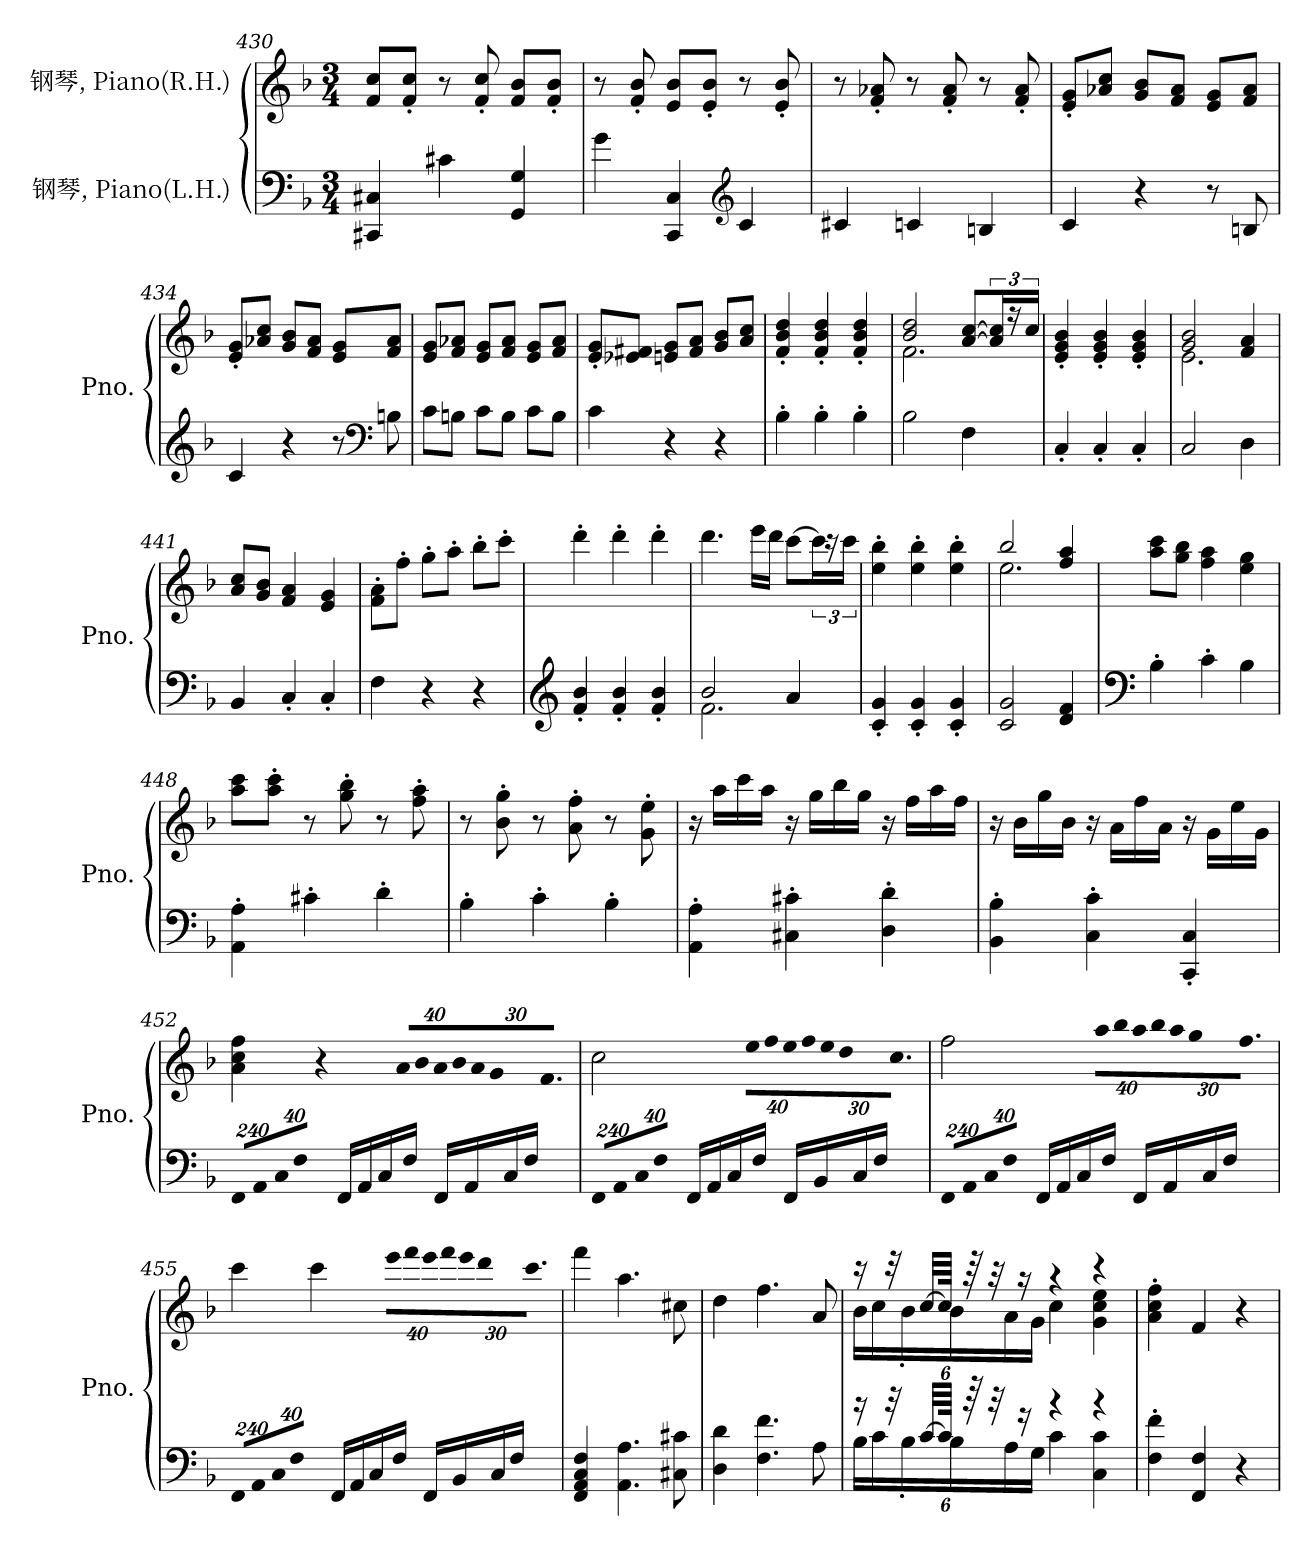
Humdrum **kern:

**kern	**kern
*part2	*part1
*staff2	*staff1
*I"钢琴, Piano(L.H.)	*I"钢琴, Piano(R.H.)
*I'Pno.	*I'Pno.
*clefF4	*clefG2
*k[b-]	*k[b-]
*M3/4	*M3/4
*MM118	*MM118
=430	=430
4CC#X/ 4C#X/	8f/ 8cc/L
*	*MM126
.	8f/' 8cc/'J
*	*MM122
4c#X\	8r
*	*MM126
.	8f/' 8cc/'
*	*MM118
4GG/ 4G/	8f/ 8b-/L
*	*MM126
.	8f/' 8b-/'J
!!LO:LB:g=z
=431	=431
*	*MM122
4g\	8r
*	*MM126
.	8f/' 8b-/'
*	*MM118
4CC/ 4C/	8e/ 8b-/L
*	*MM126
.	8e/' 8b-/'J
*clefG2	*
*	*MM122
4c/	8r
*	*MM114
.	8e/' 8b-/'
=432	=432
*	*MM108
4c#X/	8r
*	*MM118
.	8f/' 8a-X/'
*	*MM126
4cn/	8r
*	*MM122
.	8f/' 8a-/'
*	*MM126
4Bn/	8r
*	*MM118
.	8f/' 8a-/'
=433	=433
*	*MM122
4c/	8e/' 8g/'L
*	*MM126
.	8a-X/ 8cc/J
*	*MM130
4r	8g/ 8b-/L
*	*MM122
.	8f/ 8a-/J
*	*MM126
8r	8e/ 8g/L
*	*MM118
8Bn/	8f/ 8a-/J
=434	=434
*	*MM122
4c/	8e/' 8g/'L
*	*MM126
.	8a-X/ 8cc/J
*	*MM122
4r	8g/ 8b-/L
*	*MM118
.	8f/ 8a-/J
*	*MM122
8r	8e/ 8g/L
*clefF4	*
*	*MM114
8Bn\	8f/ 8a-/J
=435	=435
*	*MM118
8c\L	8e/ 8g/L
*	*MM126
8Bn\J	8f/ 8a-X/J
*	*MM122
8c\L	8e/ 8g/L
*	*MM126
8B\J	8f/ 8a-/J
*	*MM122
8c\L	8e/ 8g/L
*	*MM114
8B\J	8f/ 8a-/J
!!LO:PB:g=z
=436	=436
*	*MM98
4c\	8e/' 8g/'L
*	*MM126
.	8e-X/ 8f#X/J
*	*MM130
4r	8en/ 8g/L
*	*MM122
.	8f#/ 8a/J
*	*MM126
4r	8g/ 8b-/L
*	*MM122
.	8a/ 8cc/J
=437	=437
*	*MM114
4B-'\	4f/' 4b-/' 4dd/'
*	*MM118
4B-'\	4f/' 4b-/' 4dd/'
*	*MM108
4B-'\	4f/' 4b-/' 4dd/'
=438	=438
*	*MM118
*	*^
2B-\	2b-/ 2dd/	2.f\
*	*MM122	*
4F\	[8a/ [8cc/L	.
.	24a/] 24cc/]Jk	.
.	24r	.
*	*MM114	*
.	24cc/	.
*	*v	*v
=439	=439
*	*MM118
4C'/	4e/' 4g/' 4b-/'
*	*MM122
4C'/	4e/' 4g/' 4b-/'
*	*MM114
4C'/	4e/' 4g/' 4b-/'
=440	=440
*	*MM118
*	*^
2C/	2g/ 2b-/	2.e\
*	*MM122	*
4D\	4f/ 4a/	.
*	*v	*v
=441	=441
4BB-/	8a/ 8cc/L
*	*MM126
.	8g/ 8b-/J
*	*MM118
4C'/	4f/ 4a/
*	*MM114
4C'/	4e/ 4g/
=442	=442
*	*MM108
4F\	8f\' 8a\'L
*	*MM126
.	8ff'\J
*	*MM130
4r	8gg'\L
*	*MM122
.	8aa'\J
*	*MM118
4r	8bb-'\L
*	*MM114
.	8ccc'\J
!!LO:LB:g=z
=443	=443
*clefG2	*
4f/' 4b-/'	4ddd'\
*	*MM118
4f/' 4b-/'	4ddd'\
*	*MM108
4f/' 4b-/'	4ddd'\
=444	=444
*	*MM118
*^	*
2b-/	2.f\	4.ddd\
.	.	16eee\LL
.	.	16ddd\JJ
*	*	*MM122
4a/	.	[8ccc\L
.	.	24ccc\Jk]
.	.	24r
*	*	*MM114
.	.	24ccc\
*v	*v	*
=445	=445
*	*MM118
4c/' 4g/'	4ee\' 4bb-\'
*	*MM122
4c/' 4g/'	4ee\' 4bb-\'
*	*MM114
4c/' 4g/'	4ee\' 4bb-\'
=446	=446
*	*MM118
*	*^
2c/ 2g/	2bb-/	2.ee\
*	*MM122	*
4d/ 4f/	4ff/ 4aa/	.
*	*v	*v
=447	=447
*clefF4	*
4B-'\	8aa\ 8ccc\L
*	*MM126
.	8gg\ 8bb-\J
*	*MM122
4c'\	4ff\ 4aa\
*	*MM114
4B-\	4ee\ 4gg\
=448	=448
*	*MM118
4AA\' 4A\'	8aa\ 8ccc\L
*	*MM126
.	8aa\' 8ccc\'J
*	*MM130
4c#X'\	8r
*	*MM122
.	8gg\' 8bb-\'
*	*MM126
4d'\	8r
*	*MM118
.	8ff\' 8aa\'
!!LO:LB:g=z
=449	=449
*	*MM122
4B-'\	8r
*	*MM126
.	8b-\' 8gg\'
*	*MM130
4c'\	8r
*	*MM122
.	8a\' 8ff\'
*	*MM126
4B-'\	8r
*	*MM114
.	8g\' 8ee\'
=450	=450
*	*MM126
4AA\' 4A\'	16r
.	16aa\LL
*	*MM130
.	16ccc\
.	16aa\JJ
*	*MM126
4C#X\' 4c#X\'	16r
.	16gg\LL
*	*MM134
.	16bb-\
.	16gg\JJ
*	*MM130
4D\' 4d\'	16r
.	16ff\LL
*	*MM122
.	16aa\
.	16ff\JJ
=451	=451
*	*MM126
4BB-\' 4B-\'	16r
.	16b-\LL
*	*MM130
.	16gg\
.	16b-\JJ
*	*MM122
4C\' 4c\'	16r
.	16a\LL
*	*MM126
.	16ff\
.	16a\JJ
*	*MM122
4CC/' 4C/'	16r
.	16g\LL
*	*MM126
.	16ee\
.	16g\JJ
!!LO:LB:g=z
=452	=452
*Xbrackettup	*
*	*MM118
!LO:N:vis=16	!
1920%137FF/LL	4a\ 4cc\ 4ff\
!LO:N:vis=16	!
1920%137AA/	.
!LO:N:vis=32	!
640%23C/K	.
!LO:N:vis=16	!
1920%137F/JJ	.
*	*MM130
16FF/LL	4r
16AA/	.
16C/	.
16F/JJ	.
*	*Xbrackettup
*	*MM122
!	!LO:N:vis=32
16FF/LL	640%23a/LLL
!	!LO:N:vis=32
.	640%23b-/
16AA/	.
!	!LO:N:vis=32
.	640%23a/
!	!LO:N:vis=32
.	640%23b-/
16C/	.
!	!LO:N:vis=256%9
.	960%17a/K
!	!LO:N:vis=32
.	640%23g/
16F/JJ	.
!	!LO:N:vis=32.
.	1920%103f/JJJ
960ryy	.
=453	=453
!LO:N:vis=16	!
1920%137FF/LL	2cc\
!LO:N:vis=16	!
1920%137AA/	.
!LO:N:vis=32	!
640%23C/K	.
!LO:N:vis=16	!
1920%137F/JJ	.
16FF/LL	.
16AA/	.
16C/	.
16F/JJ	.
*	*MM122
!	!LO:N:vis=32
16FF/LL	640%23ee\LLL
!	!LO:N:vis=32
.	640%23ff\
16BB-/	.
!	!LO:N:vis=32
.	640%23ee\
!	!LO:N:vis=32
.	640%23ff\
16C/	.
!	!LO:N:vis=256%9
.	960%17ee\K
!	!LO:N:vis=32
.	640%23dd\
16F/JJ	.
!	!LO:N:vis=32.
.	1920%103cc\JJJ
960ryy	.
!!LO:LB:g=z
=454	=454
!LO:N:vis=16	!
1920%137FF/LL	2ff\
!LO:N:vis=16	!
1920%137AA/	.
!LO:N:vis=32	!
640%23C/K	.
!LO:N:vis=16	!
1920%137F/JJ	.
16FF/LL	.
16AA/	.
16C/	.
16F/JJ	.
*	*MM122
!	!LO:N:vis=32
16FF/LL	640%23aa\LLL
!	!LO:N:vis=32
.	640%23bb-\
16AA/	.
!	!LO:N:vis=32
.	640%23aa\
!	!LO:N:vis=32
.	640%23bb-\
16C/	.
!	!LO:N:vis=256%9
.	960%17aa\K
!	!LO:N:vis=32
.	640%23gg\
16F/JJ	.
!	!LO:N:vis=32.
.	1920%103ff\JJJ
960ryy	.
=455	=455
!LO:N:vis=16	!
1920%137FF/LL	4ccc\
!LO:N:vis=16	!
1920%137AA/	.
!LO:N:vis=32	!
640%23C/K	.
!LO:N:vis=16	!
1920%137F/JJ	.
*	*MM130
16FF/LL	4ccc\
16AA/	.
16C/	.
16F/JJ	.
*	*MM126
!	!LO:N:vis=32
16FF/LL	640%23eee\LLL
!	!LO:N:vis=32
.	640%23fff\
16BB-/	.
!	!LO:N:vis=32
.	640%23eee\
!	!LO:N:vis=32
.	640%23fff\
16C/	.
!	!LO:N:vis=256%9
.	960%17eee\K
!	!LO:N:vis=32
.	640%23ddd\
16F/JJ	.
!	!LO:N:vis=32.
.	1920%103ccc\JJJ
960ryy	.
=456	=456
*	*MM108
4FF/ 4AA/ 4C/ 4F/	4fff\
*	*MM118
4.AA\ 4.A\	4.aa\
*	*MM114
8C#X\ 8c#X\	8cc#X\
=457	=457
*	*MM118
4D\ 4d\	4dd\
*	*MM122
4.F\ 4.f\	4.ff\
*	*MM114
8A\	8a/
!!LO:LB:g=z
=458	=458
*	*MM118
*^	*^
16r	24B-\LL	16r	24b-\LL
.	24c\	.	24cc\
*	*	*MM122	*
32r	.	32r	.
.	24B-'\	.	24b-'\
[32c/LLL	.	[32cc/LLL	.
64c/JJJk]	24B-\	64cc/JJJk]	24b-\
64r	.	64r	.
32r	.	32r	.
.	24A\	.	24a\
*	*	*MM114	*
16r	.	16r	.
.	24G\JJ	.	24g\JJ
*	*	*MM118	*
4r	4c\	4r	4cc\
*	*	*MM104	*
4r	4C\ 4c\	4r	4g\ 4cc\ 4ee\
*v	*v	*	*
*	*v	*v
=459	=459
*	*MM98
4F\' 4f\'	4a\' 4cc\' 4ff\'
*	*MM108
4FF/ 4F/	4f/
*	*MM89
4r	4r
=	=
*-	*-
